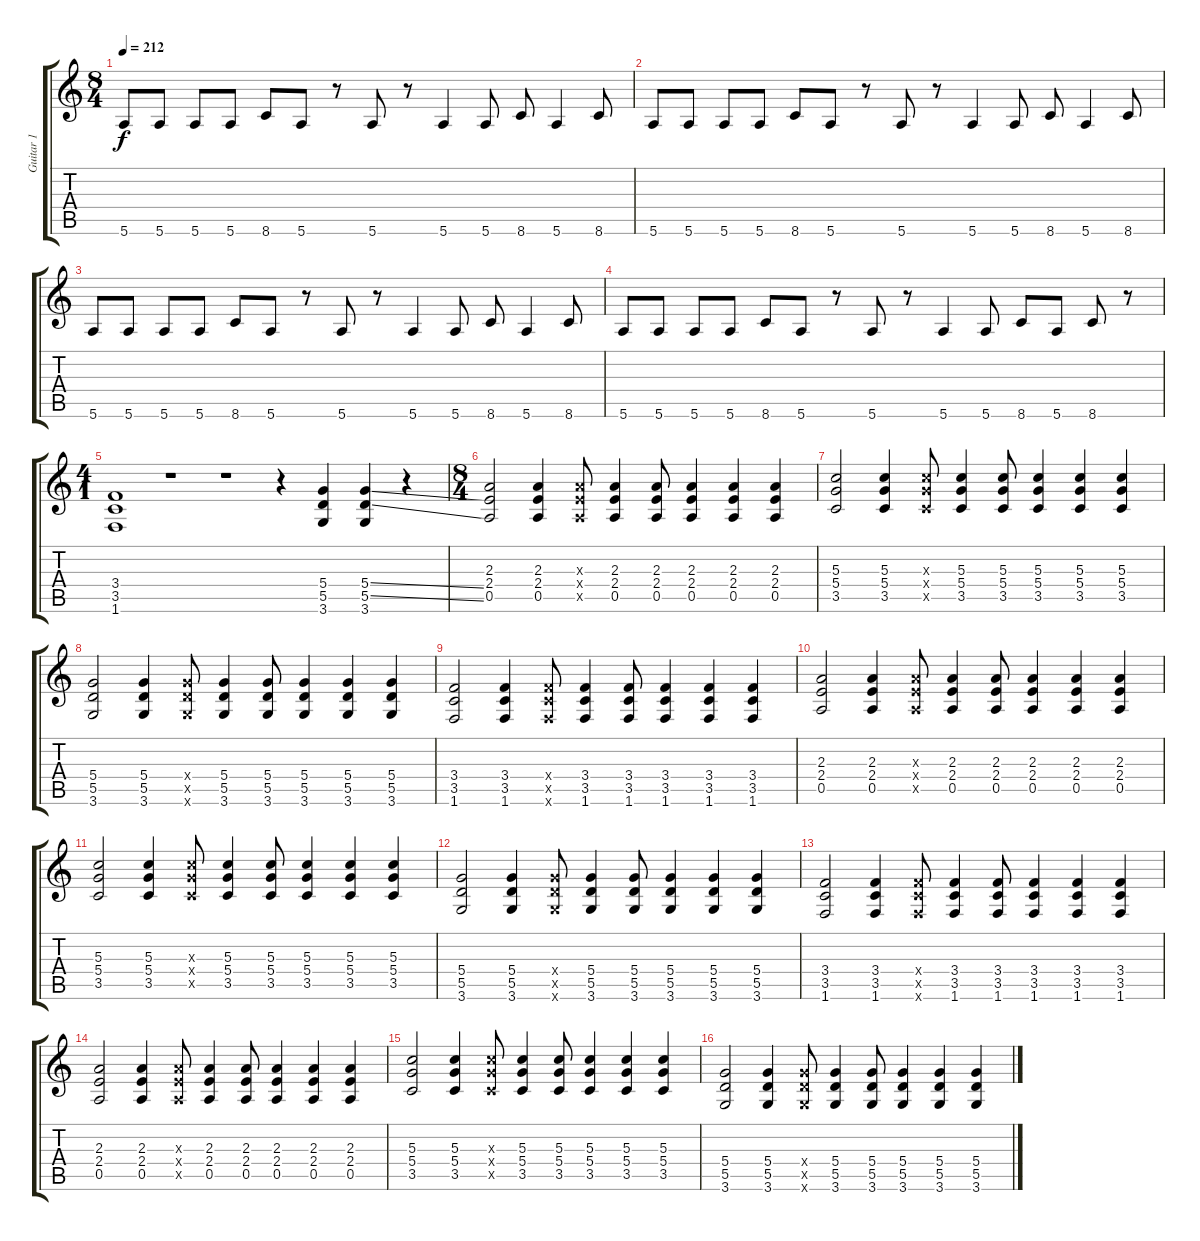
\track ("Guitar 1" "Guitar 1") {instrument overdrivenguitar}
\staff {score tabs}
\tuning (E4 B3 G3 D3 A2 E2) {hide}
\ts (8 4)
\tempo 212
\clef g2
\ks c
5.6.8{dy f} 5.6.8 5.6.8 5.6.8 8.6.8 5.6.8 r.8 5.6.8 r.8 5.6.4 5.6.8 8.6.8 5.6.4 8.6.8 |
5.6.8 5.6.8 5.6.8 5.6.8 8.6.8 5.6.8 r.8 5.6.8 r.8 5.6.4 5.6.8 8.6.8 5.6.4 8.6.8 |
5.6.8 5.6.8 5.6.8 5.6.8 8.6.8 5.6.8 r.8 5.6.8 r.8 5.6.4 5.6.8 8.6.8 5.6.4 8.6.8 |
5.6.8 5.6.8 5.6.8 5.6.8 8.6.8 5.6.8 r.8 5.6.8 r.8 5.6.4 5.6.8 8.6.8 5.6.8 8.6.8 r.8 |
\ts (4 1)
(3.4 3.5 1.6).1 r.1 r.1 r.4 (5.4 5.5 3.6).4 (5.4{ss} 5.5{ss} 3.6).4 r.4 |
\ts (8 4)
(2.3 2.4 0.5).2 (2.3 2.4 0.5).4 (2.3{x} 2.4{x} 0.5{x}).8 (2.3 2.4 0.5).4 (2.3 2.4 0.5).8 (2.3 2.4 0.5).4 (2.3 2.4 0.5).4 (2.3 2.4 0.5).4 |
(5.3 5.4 3.5).2 (5.3 5.4 3.5).4 (5.3{x} 5.4{x} 3.5{x}).8 (5.3 5.4 3.5).4 (5.3 5.4 3.5).8 (5.3 5.4 3.5).4 (5.3 5.4 3.5).4 (5.3 5.4 3.5).4 |
(5.4 5.5 3.6).2 (5.4 5.5 3.6).4 (5.4{x} 5.5{x} 3.6{x}).8 (5.4 5.5 3.6).4 (5.4 5.5 3.6).8 (5.4 5.5 3.6).4 (5.4 5.5 3.6).4 (5.4 5.5 3.6).4 |
(3.4 3.5 1.6).2 (3.4 3.5 1.6).4 (3.4{x} 3.5{x} 1.6{x}).8 (3.4 3.5 1.6).4 (3.4 3.5 1.6).8 (3.4 3.5 1.6).4 (3.4 3.5 1.6).4 (3.4 3.5 1.6).4 |
(2.3 2.4 0.5).2 (2.3 2.4 0.5).4 (2.3{x} 2.4{x} 0.5{x}).8 (2.3 2.4 0.5).4 (2.3 2.4 0.5).8 (2.3 2.4 0.5).4 (2.3 2.4 0.5).4 (2.3 2.4 0.5).4 |
(5.3 5.4 3.5).2 (5.3 5.4 3.5).4 (5.3{x} 5.4{x} 3.5{x}).8 (5.3 5.4 3.5).4 (5.3 5.4 3.5).8 (5.3 5.4 3.5).4 (5.3 5.4 3.5).4 (5.3 5.4 3.5).4 |
(5.4 5.5 3.6).2 (5.4 5.5 3.6).4 (5.4{x} 5.5{x} 3.6{x}).8 (5.4 5.5 3.6).4 (5.4 5.5 3.6).8 (5.4 5.5 3.6).4 (5.4 5.5 3.6).4 (5.4 5.5 3.6).4 |
(3.4 3.5 1.6).2 (3.4 3.5 1.6).4 (3.4{x} 3.5{x} 1.6{x}).8 (3.4 3.5 1.6).4 (3.4 3.5 1.6).8 (3.4 3.5 1.6).4 (3.4 3.5 1.6).4 (3.4 3.5 1.6).4 |
(2.3 2.4 0.5).2 (2.3 2.4 0.5).4 (2.3{x} 2.4{x} 0.5{x}).8 (2.3 2.4 0.5).4 (2.3 2.4 0.5).8 (2.3 2.4 0.5).4 (2.3 2.4 0.5).4 (2.3 2.4 0.5).4 |
(5.3 5.4 3.5).2 (5.3 5.4 3.5).4 (5.3{x} 5.4{x} 3.5{x}).8 (5.3 5.4 3.5).4 (5.3 5.4 3.5).8 (5.3 5.4 3.5).4 (5.3 5.4 3.5).4 (5.3 5.4 3.5).4 |
(5.4 5.5 3.6).2 (5.4 5.5 3.6).4 (5.4{x} 5.5{x} 3.6{x}).8 (5.4 5.5 3.6).4 (5.4 5.5 3.6).8 (5.4 5.5 3.6).4 (5.4 5.5 3.6).4 (5.4 5.5 3.6).4
